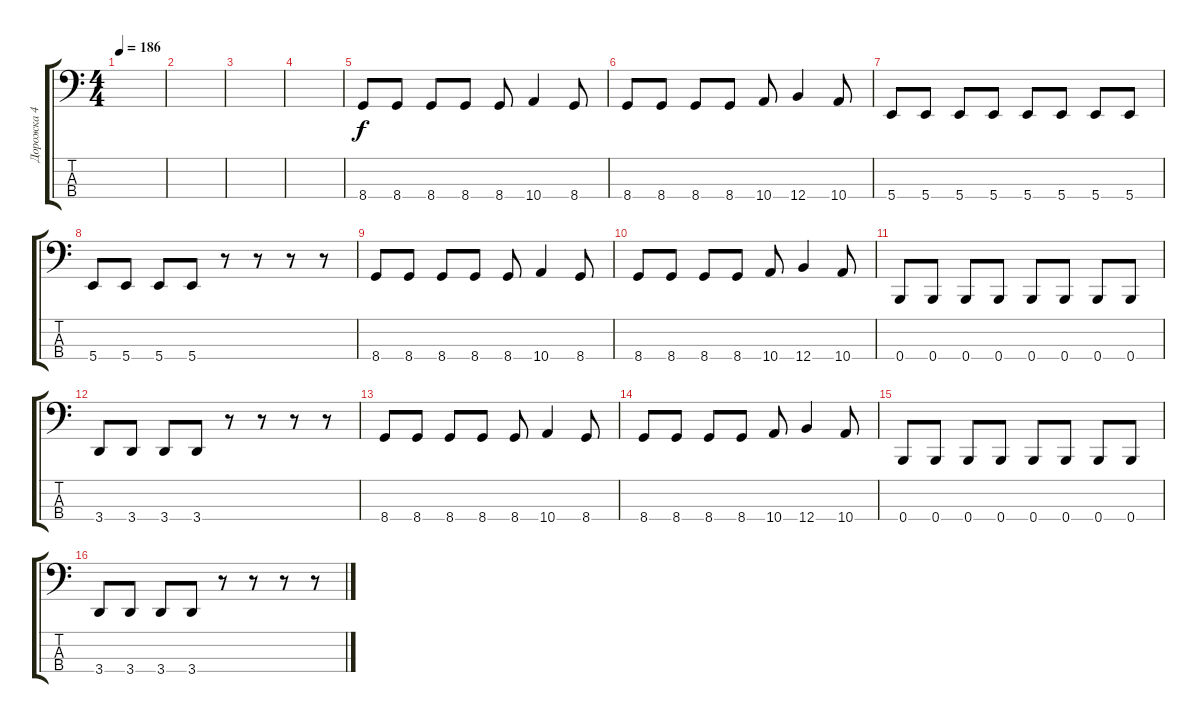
\track ("Дорожка 4" "Дорожка 4") {instrument electricbassfinger}
\staff {score tabs}
\tuning (E2 B1 Gb1 B0) {hide}
\ts (4 4)
\tempo 186
\clef f4
\ks c
|
|
|
|
8.4.8 8.4.8 8.4.8 8.4.8 8.4.8 10.4.4 8.4.8 |
8.4.8 8.4.8 8.4.8 8.4.8 10.4.8 12.4.4 10.4.8 |
5.4.8 5.4.8 5.4.8 5.4.8 5.4.8 5.4.8 5.4.8 5.4.8 |
5.4.8 5.4.8 5.4.8 5.4.8 r.8 r.8 r.8 r.8 |
8.4.8 8.4.8 8.4.8 8.4.8 8.4.8 10.4.4 8.4.8 |
8.4.8 8.4.8 8.4.8 8.4.8 10.4.8 12.4.4 10.4.8 |
0.4.8 0.4.8 0.4.8 0.4.8 0.4.8 0.4.8 0.4.8 0.4.8 |
3.4.8 3.4.8 3.4.8 3.4.8 r.8 r.8 r.8 r.8 |
8.4.8 8.4.8 8.4.8 8.4.8 8.4.8 10.4.4 8.4.8 |
8.4.8 8.4.8 8.4.8 8.4.8 10.4.8 12.4.4 10.4.8 |
0.4.8 0.4.8 0.4.8 0.4.8 0.4.8 0.4.8 0.4.8 0.4.8 |
3.4.8 3.4.8 3.4.8 3.4.8 r.8 r.8 r.8 r.8
